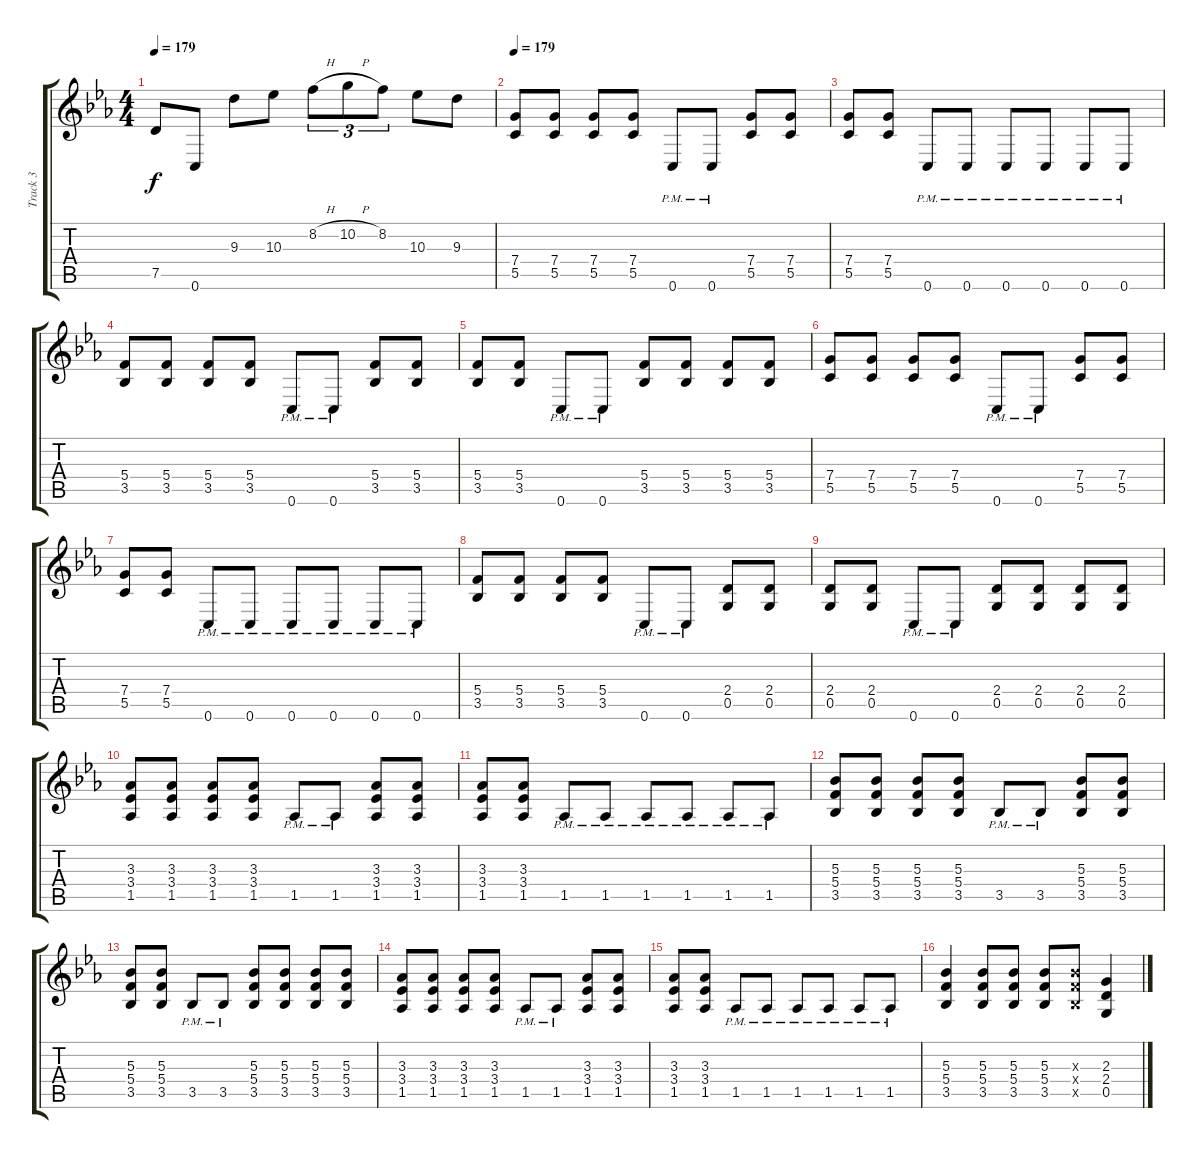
\track ("Track 3" "Track 3") {instrument distortionguitar}
\staff {score tabs}
\tuning (D4 A3 F3 C3 G2 C2) {hide}
\ts (4 4)
\tempo 179
\clef g2
\ks eb
7.5{t}.8{dy f} 0.6.8 9.3.8 10.3.8 8.2{h}.8{tu (3 2)} 10.2{h}.8{tu (3 2)} 8.2.8{tu (3 2)} 10.3.8 9.3.8 |
\tempo 179
(7.4 5.5).8 (7.4 5.5).8 (7.4 5.5).8 (7.4 5.5).8 0.6{pm}.8 0.6{pm}.8 (7.4 5.5).8 (7.4 5.5).8 |
(7.4 5.5).8 (7.4 5.5).8 0.6{pm}.8 0.6{pm}.8 0.6{pm}.8 0.6{pm}.8 0.6{pm}.8 0.6{pm}.8 |
(5.4 3.5).8 (5.4 3.5).8 (5.4 3.5).8 (5.4 3.5).8 0.6{pm}.8 0.6{pm}.8 (5.4 3.5).8 (5.4 3.5).8 |
(5.4 3.5).8 (5.4 3.5).8 0.6{pm}.8 0.6{pm}.8 (5.4 3.5).8 (5.4 3.5).8 (5.4 3.5).8 (5.4 3.5).8 |
(7.4 5.5).8 (7.4 5.5).8 (7.4 5.5).8 (7.4 5.5).8 0.6{pm}.8 0.6{pm}.8 (7.4 5.5).8 (7.4 5.5).8 |
(7.4 5.5).8 (7.4 5.5).8 0.6{pm}.8 0.6{pm}.8 0.6{pm}.8 0.6{pm}.8 0.6{pm}.8 0.6{pm}.8 |
(5.4 3.5).8 (5.4 3.5).8 (5.4 3.5).8 (5.4 3.5).8 0.6{pm}.8 0.6{pm}.8 (2.4 0.5).8 (2.4 0.5).8 |
(2.4 0.5).8 (2.4 0.5).8 0.6{pm}.8 0.6{pm}.8 (2.4 0.5).8 (2.4 0.5).8 (2.4 0.5).8 (2.4 0.5).8 |
(3.3 3.4 1.5).8 (3.3 3.4 1.5).8 (3.3 3.4 1.5).8 (3.3 3.4 1.5).8 1.5{pm}.8 1.5{pm}.8 (3.3 3.4 1.5).8 (3.3 3.4 1.5).8 |
(3.3 3.4 1.5).8 (3.3 3.4 1.5).8 1.5{pm}.8 1.5{pm}.8 1.5{pm}.8 1.5{pm}.8 1.5{pm}.8 1.5{pm}.8 |
(5.3 5.4 3.5).8 (5.3 5.4 3.5).8 (5.3 5.4 3.5).8 (5.3 5.4 3.5).8 3.5{pm}.8 3.5{pm}.8 (5.3 5.4 3.5).8 (5.3 5.4 3.5).8 |
(5.3 5.4 3.5).8 (5.3 5.4 3.5).8 3.5{pm}.8 3.5{pm}.8 (5.3 5.4 3.5).8 (5.3 5.4 3.5).8 (5.3 5.4 3.5).8 (5.3 5.4 3.5).8 |
(3.3 3.4 1.5).8 (3.3 3.4 1.5).8 (3.3 3.4 1.5).8 (3.3 3.4 1.5).8 1.5{pm}.8 1.5{pm}.8 (3.3 3.4 1.5).8 (3.3 3.4 1.5).8 |
(3.3 3.4 1.5).8 (3.3 3.4 1.5).8 1.5{pm}.8 1.5{pm}.8 1.5{pm}.8 1.5{pm}.8 1.5{pm}.8 1.5{pm}.8 |
(5.3 5.4 3.5).4 (5.3 5.4 3.5).8 (5.3 5.4 3.5).8 (5.3 5.4 3.5).8 (5.3{x} 5.4{x} 3.5{x}).8 (2.3 2.4 0.5).4
